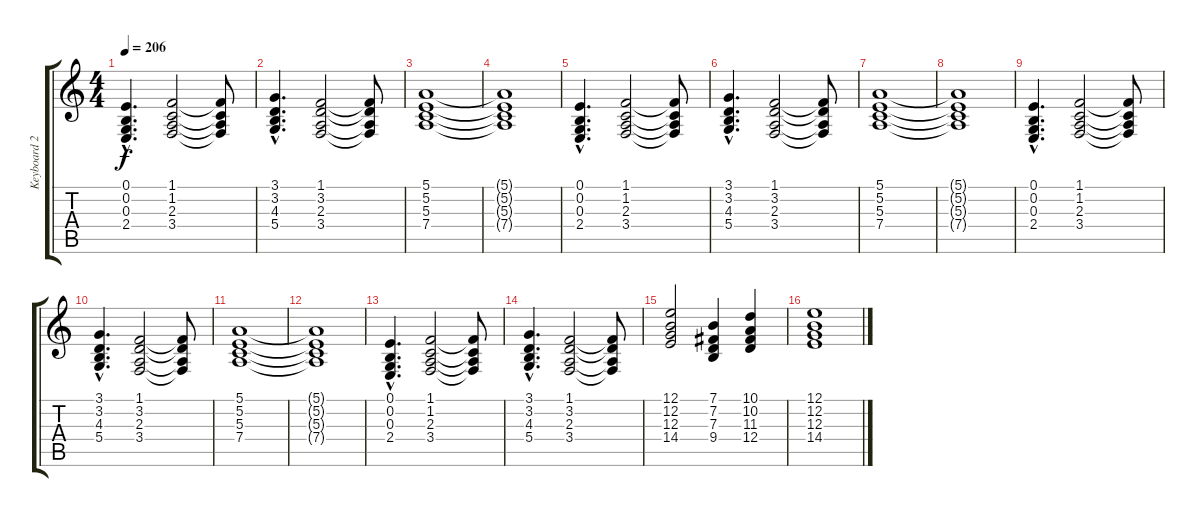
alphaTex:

\track ("Keyboard 2" "Keyboard 2") {instrument choiraahs}
\staff {score tabs}
\tuning (E4 B3 G3 D3 A2 E2) {hide}
\ts (4 4)
\tempo 206
\clef g2
\ks c
(0.1{hac} 0.2{hac} 0.3{hac} 2.4{hac}).4{d dy f} (1.1 1.2 2.3 3.4).2 (1.1{t} 1.2{t} 2.3{t} 3.4{t}).8 |
(3.1{hac} 3.2{hac} 4.3{hac} 5.4{hac}).4{d} (1.1 3.2 2.3 3.4).2 (1.1{t} 3.2{t} 2.3{t} 3.4{t}).8 |
(5.1 5.2 5.3 7.4).1 |
(5.1{t} 5.2{t} 5.3{t} 7.4{t}).1 |
(0.1{hac} 0.2{hac} 0.3{hac} 2.4{hac}).4{d} (1.1 1.2 2.3 3.4).2 (1.1{t} 1.2{t} 2.3{t} 3.4{t}).8 |
(3.1{hac} 3.2{hac} 4.3{hac} 5.4{hac}).4{d} (1.1 3.2 2.3 3.4).2 (1.1{t} 3.2{t} 2.3{t} 3.4{t}).8 |
(5.1 5.2 5.3 7.4).1 |
(5.1{t} 5.2{t} 5.3{t} 7.4{t}).1 |
(0.1{hac} 0.2{hac} 0.3{hac} 2.4{hac}).4{d} (1.1 1.2 2.3 3.4).2 (1.1{t} 1.2{t} 2.3{t} 3.4{t}).8 |
(3.1{hac} 3.2{hac} 4.3{hac} 5.4{hac}).4{d} (1.1 3.2 2.3 3.4).2 (1.1{t} 3.2{t} 2.3{t} 3.4{t}).8 |
(5.1 5.2 5.3 7.4).1 |
(5.1{t} 5.2{t} 5.3{t} 7.4{t}).1 |
(0.1{hac} 0.2{hac} 0.3{hac} 2.4{hac}).4{d} (1.1 1.2 2.3 3.4).2 (1.1{t} 1.2{t} 2.3{t} 3.4{t}).8 |
(3.1{hac} 3.2{hac} 4.3{hac} 5.4{hac}).4{d} (1.1 3.2 2.3 3.4).2 (1.1{t} 3.2{t} 2.3{t} 3.4{t}).8 |
(12.1 12.2 12.3 14.4).2 (7.1 7.2 7.3 9.4).4 (10.1 10.2 11.3 12.4).4 |
(12.1 12.2 12.3 14.4).1
